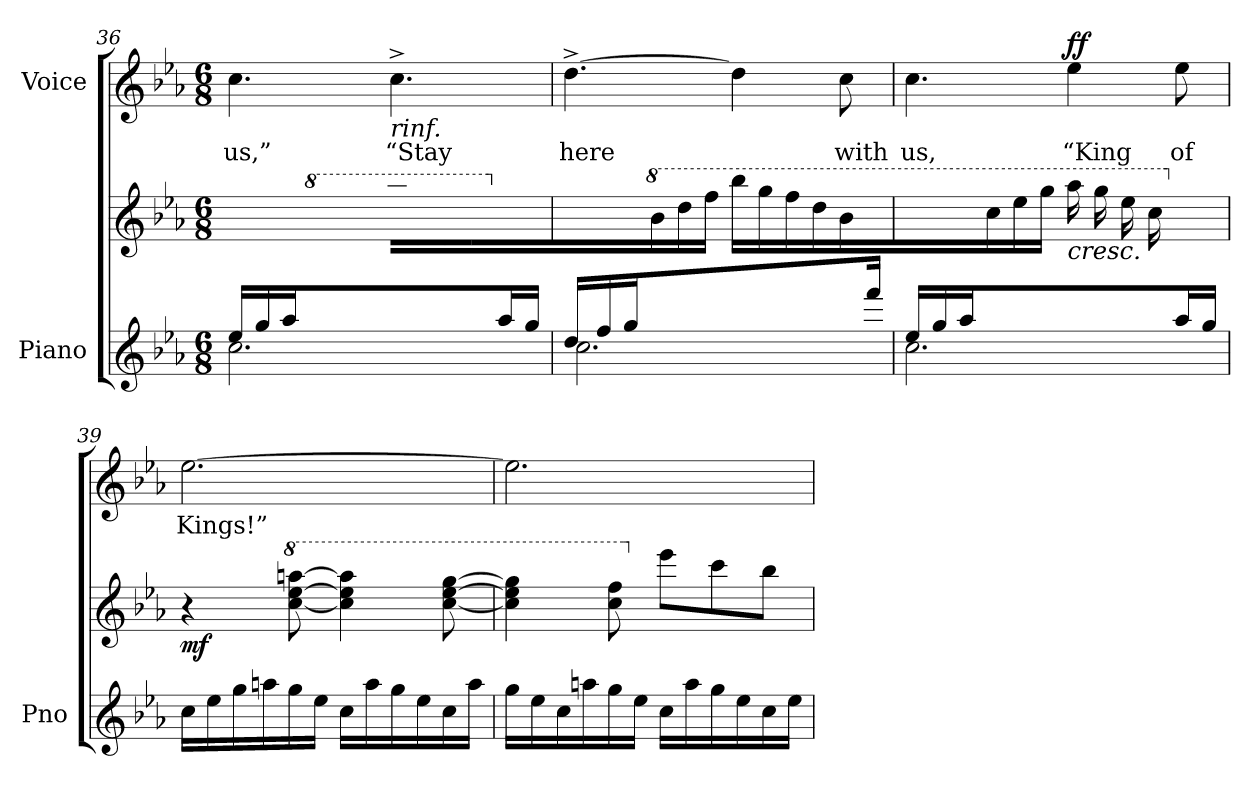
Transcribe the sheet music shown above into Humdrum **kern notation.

**kern	**kern	**dynam	**kern	**text	**dynam
*part2	*part2	*part2	*part1	*part1	*part1
*staff3	*staff2	*staff2/3	*staff1	*staff1	*staff1
*I"Piano	*	*	*I"Voice	*	*
*I'Pno	*	*	*	*	*
!!LO:LB:g=z
*clefG2	*clefG2	*	*clefG2	*	*
*k[b-e-a-]	*k[b-e-a-]	*	*k[b-e-a-]	*	*
*M6/8	*M6/8	*	*M6/8	*	*
=36	=36	=36	=36	=36	=36
*^	*	*	*	*	*
!	!	!	!	!	!LO:LY:b	!
16ee-/LL	2.cc\	8.ryy	.	4.cc\	us,”	.
16gg/	.	.	.	.	.	.
16aa-/	.	.	.	.	.	.
*	*	*8va	*	*	*	*
4..ryy	.	16ccc\	.	.	.	.
.	.	16eee-\	.	.	.	.
.	.	16ggg\JJ	.	.	.	.
!	!	!	!	!LO:TX:b:i:t=rinf.	!	!
!	!	!	!	!	!LO:LY:b	!
.	.	16aaa-\LL	.	4.cc^\	“Stay	.
.	.	16ggg\	.	.	.	.
.	.	16eee-\	.	.	.	.
.	.	16ccc\	.	.	.	.
*	*	*X8va	*	*	*	*
16aa-/	.	8ryy	.	.	.	.
16gg/JJ	.	.	.	.	.	.
=37	=37	=37	=37	=37	=37	=37
!	!	!	!	!	!LO:LY:b	!
16dd/LL	2.cc\	8.ryy	.	[4.dd^\	here	.
16ff/	.	.	.	.	.	.
16gg/	.	.	.	.	.	.
*	*	*8va	*	*	*	*
2ryy	.	16bb-\	.	.	.	.
.	.	16ddd\	.	.	.	.
.	.	16fff\JJ	.	.	.	.
.	.	16bbb-\LL	.	4dd\]	.	.
.	.	16ggg\	.	.	.	.
.	.	16fff\	.	.	.	.
.	.	16ddd\	.	.	.	.
!	!	!	!	!	!LO:LY:b	!
.	.	16bb-\	.	8cc\	with	.
16fff/JJ	.	16ryy	.	.	.	.
!!LO:PB:g=z
=38	=38	=38	=38	=38	=38	=38
*X8va	*	*	*	*	*	*
!	!	!	!	!	!LO:LY:b	!
16ee-/LL	2.cc\	8.ryy	.	4.cc\	us,	.
16gg/	.	.	.	.	.	.
16aa-/	.	.	.	.	.	.
*	*	*8va	*	*	*	*
4..ryy	.	16ccc\	.	.	.	.
.	.	16eee-\	.	.	.	.
.	.	16ggg\JJ	.	.	.	.
!	!	!	!LO:HP:b	!	!LO:LY:b	!LO:DY:a
.	.	16aaa-\LL	<	4ee-\	“King	ff
.	.	16ggg\	.	.	.	.
.	.	16eee-\	.	.	.	.
.	.	16ccc\	.	.	.	.
*	*	*X8va	*	*	*	*
!	!	!	!	!	!LO:LY:b	!
16aa-/	.	8ryy	.	8ee-\	of	.
16gg/JJ	.	.	.	.	.	.
*v	*v	*	*	*	*	*
!!LO:LB:g=z
=39	=39	=39	=39	=39	=39
!	!	!LO:DY:b	!	!LO:LY:b	!
16cc\LL	4r	mf	[2.ee-\	Kings!”	.
16ee-\	.	.	.	.	.
16gg\	.	.	.	.	.
16aan\	.	.	.	.	.
*	*8va	*	*	*	*
16gg\	[8ccc\ [8eee-\ [8aaan\	.	.	.	.
16ee-\JJ	.	.	.	.	.
16cc\LL	4ccc\] 4eee-\] 4aaa\]	.	.	.	.
16aa\	.	.	.	.	.
16gg\	.	.	.	.	.
16ee-\	.	.	.	.	.
16cc\	[8ccc\ [8eee-\ [8ggg\	.	.	.	.
16aa\JJ	.	.	.	.	.
=40	=40	=40	=40	=40	=40
*	*	*	*^	*	*
16gg\LL	4ccc\] 4eee-\] 4ggg\]	.	2.ee-\]	4.ryy	.	.
16ee-\	.	.	.	.	.	.
16cc\	.	.	.	.	.	.
16aan\	.	.	.	.	.	.
16gg\	8ccc\ 8fff\	.	.	.	.	.
16ee-\JJ	.	.	.	.	.	.
*	*X8va	*	*	*	*	*
16cc\LL	8eee-\L	.	.	4.ryy	.	.
16aa\	.	.	.	.	.	.
16gg\	8ccc\	.	.	.	.	.
16ee-\	.	.	.	.	.	.
16cc\	8bb-\J	.	.	.	.	.
16ee-\JJ	.	.	.	.	.	.
*	*	*	*v	*v	*	*
.	.	[	.	.	.
=	=	=	=	=	=
*-	*-	*-	*-	*-	*-
